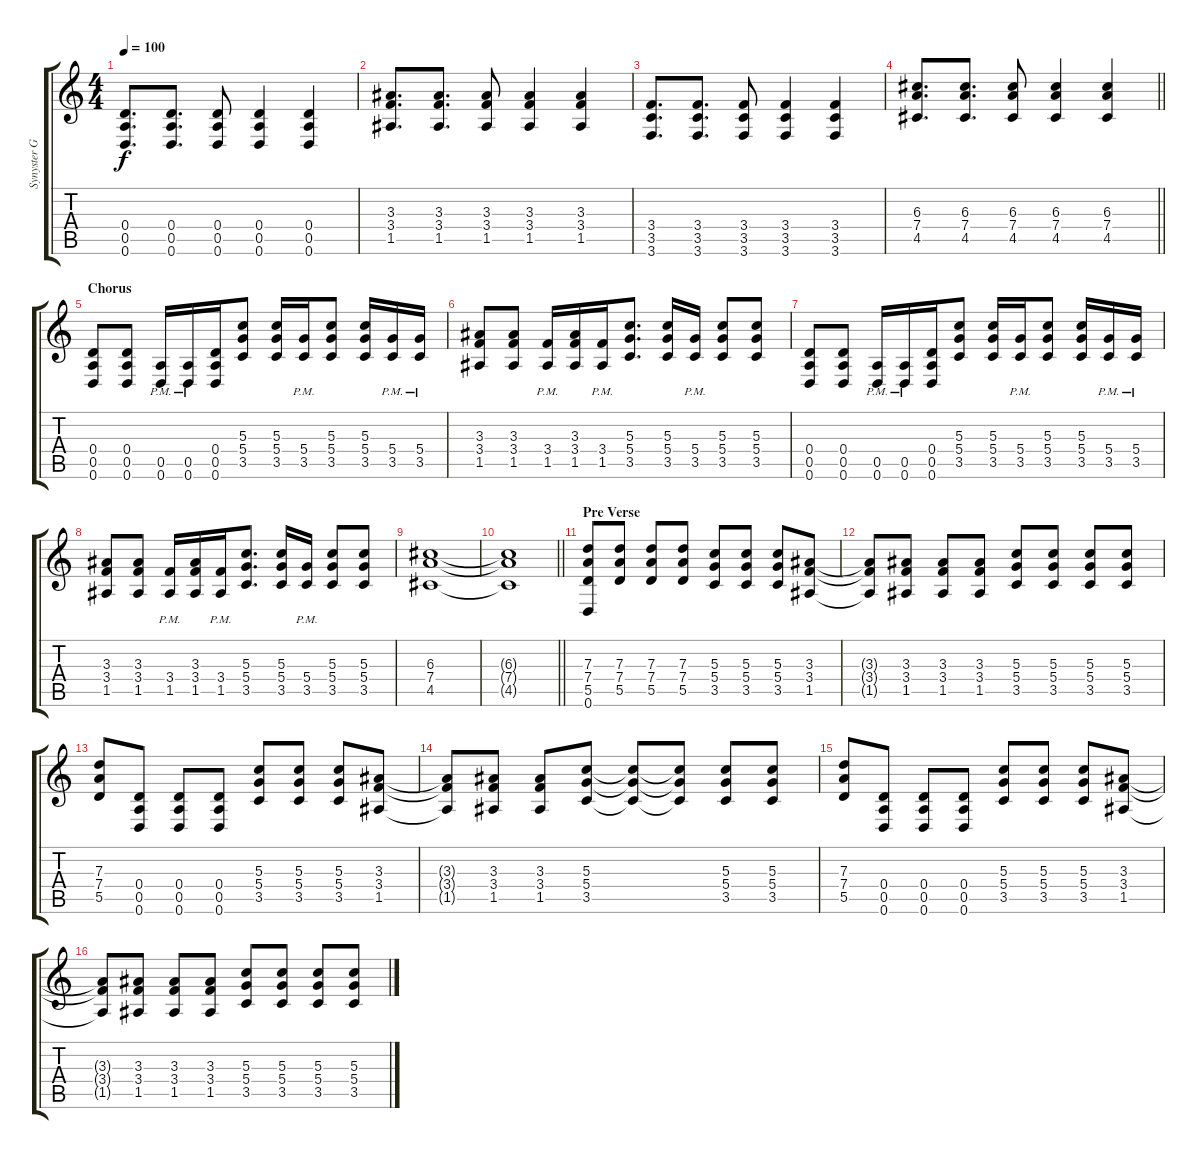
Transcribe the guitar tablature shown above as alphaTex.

\track ("Synyster Gates Rhythm" "Synyster G") {instrument distortionguitar}
\staff {score tabs}
\tuning (E4 B3 G3 D3 A2 D2) {hide}
\ts (4 4)
\tempo 100
\clef g2
\ks c
(0.4 0.5 0.6).8{d dy f} (0.4 0.5 0.6).8{d} (0.4 0.5 0.6).8 (0.4 0.5 0.6).4 (0.4 0.5 0.6).4 |
(3.3 3.4 1.5).8{d} (3.3 3.4 1.5).8{d} (3.3 3.4 1.5).8 (3.3 3.4 1.5).4 (3.3 3.4 1.5).4 |
(3.4 3.5 3.6).8{d} (3.4 3.5 3.6).8{d} (3.4 3.5 3.6).8 (3.4 3.5 3.6).4 (3.4 3.5 3.6).4 |
\barLineRight lightlight
(6.3 7.4 4.5).8{d} (6.3 7.4 4.5).8{d} (6.3 7.4 4.5).8 (6.3 7.4 4.5).4 (6.3 7.4 4.5).4 |
\section ("" "Chorus")
(0.4 0.5 0.6).8{volume 11} (0.4 0.5 0.6).8 (0.5{pm} 0.6{pm}).16 (0.5{pm} 0.6{pm}).16 (0.4 0.5 0.6).16 (5.3 5.4 3.5).8 (5.3 5.4 3.5).16 (5.4{pm} 3.5{pm}).16 (5.3 5.4 3.5).8 (5.3 5.4 3.5).16 (5.4{pm} 3.5{pm}).16 (5.4{pm} 3.5{pm}).16 |
(3.3 3.4 1.5).8 (3.3 3.4 1.5).8 (3.4{pm} 1.5{pm}).16 (3.3 3.4 1.5).16 (3.4{pm} 1.5{pm}).16 (5.3 5.4 3.5).8{d} (5.3 5.4 3.5).16 (5.4{pm} 3.5{pm}).16 (5.3 5.4 3.5).8 (5.3 5.4 3.5).8 |
(0.4 0.5 0.6).8 (0.4 0.5 0.6).8 (0.5{pm} 0.6{pm}).16 (0.5{pm} 0.6{pm}).16 (0.4 0.5 0.6).16 (5.3 5.4 3.5).8 (5.3 5.4 3.5).16 (5.4{pm} 3.5{pm}).16 (5.3 5.4 3.5).8 (5.3 5.4 3.5).16 (5.4{pm} 3.5{pm}).16 (5.4{pm} 3.5{pm}).16 |
(3.3 3.4 1.5).8 (3.3 3.4 1.5).8 (3.4{pm} 1.5{pm}).16 (3.3 3.4 1.5).16 (3.4{pm} 1.5{pm}).16 (5.3 5.4 3.5).8{d} (5.3 5.4 3.5).16 (5.4{pm} 3.5{pm}).16 (5.3 5.4 3.5).8 (5.3 5.4 3.5).8 |
(6.3 7.4 4.5).1 |
\barLineRight lightlight
(6.3{t} 7.4{t} 4.5{t}).1 |
\section ("" "Pre Verse")
(7.3 7.4 5.5 0.6).8 (7.3 7.4 5.5).8 (7.3 7.4 5.5).8 (7.3 7.4 5.5).8 (5.3 5.4 3.5).8 (5.3 5.4 3.5).8 (5.3 5.4 3.5).8 (3.3 3.4 1.5).8 |
(3.3{t} 3.4{t} 1.5{t}).8 (3.3 3.4 1.5).8 (3.3 3.4 1.5).8 (3.3 3.4 1.5).8 (5.3 5.4 3.5).8 (5.3 5.4 3.5).8 (5.3 5.4 3.5).8 (5.3 5.4 3.5).8 |
(7.3 7.4 5.5).8 (0.4 0.5 0.6).8 (0.4 0.5 0.6).8 (0.4 0.5 0.6).8 (5.3 5.4 3.5).8 (5.3 5.4 3.5).8 (5.3 5.4 3.5).8 (3.3 3.4 1.5).8 |
(3.3{t} 3.4{t} 1.5{t}).8 (3.3 3.4 1.5).8 (3.3 3.4 1.5).8 (5.3 5.4 3.5).8 (5.3{t} 5.4{t} 3.5{t}).8 (5.3{t} 5.4{t} 3.5{t}).8 (5.3 5.4 3.5).8 (5.3 5.4 3.5).8 |
(7.3 7.4 5.5).8 (0.4 0.5 0.6).8 (0.4 0.5 0.6).8 (0.4 0.5 0.6).8 (5.3 5.4 3.5).8 (5.3 5.4 3.5).8 (5.3 5.4 3.5).8 (3.3 3.4 1.5).8 |
(3.3{t} 3.4{t} 1.5{t}).8 (3.3 3.4 1.5).8 (3.3 3.4 1.5).8 (3.3 3.4 1.5).8 (5.3 5.4 3.5).8 (5.3 5.4 3.5).8 (5.3 5.4 3.5).8 (5.3 5.4 3.5).8
